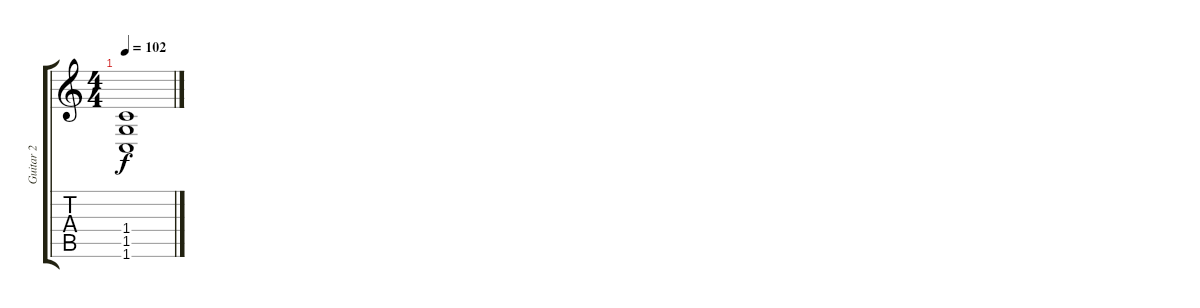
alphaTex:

\track ("Guitar 2" "Guitar 2") {instrument distortionguitar}
\staff {score tabs}
\tuning (Db4 Ab3 E3 B2 Gb2 B1) {hide}
\ts (4 4)
\tempo 102
\clef g2
\ks c
(1.4{t} 1.5{t} 1.6{t}).1{dy f}
